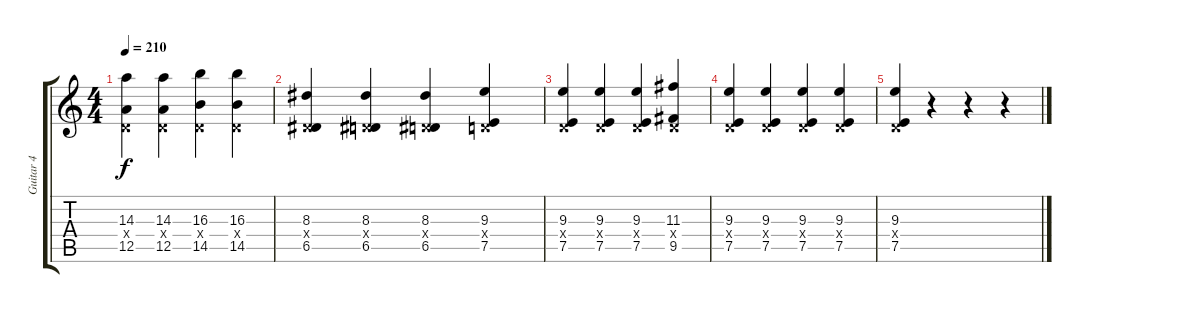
\track ("Guitar 4" "Guitar 4") {instrument overdrivenguitar}
\staff {score tabs}
\tuning (E4 B3 G3 D3 A2 D2) {hide}
\ts (4 4)
\tempo 210
\clef g2
\ks c
(14.3 0.4{x} 12.5).4{dy f} (14.3 0.4{x} 12.5).4 (16.3 0.4{x} 14.5).4 (16.3 0.4{x} 14.5).4 |
(8.3 0.4{x} 6.5).4 (8.3 0.4{x} 6.5).4 (8.3 0.4{x} 6.5).4 (9.3 0.4{x} 7.5).4 |
(9.3 0.4{x} 7.5).4 (9.3 0.4{x} 7.5).4 (9.3 0.4{x} 7.5).4 (11.3 0.4{x} 9.5).4 |
(9.3 0.4{x} 7.5).4 (9.3 0.4{x} 7.5).4 (9.3 0.4{x} 7.5).4 (9.3 0.4{x} 7.5).4 |
(9.3 0.4{x} 7.5).4 r.4 r.4 r.4
